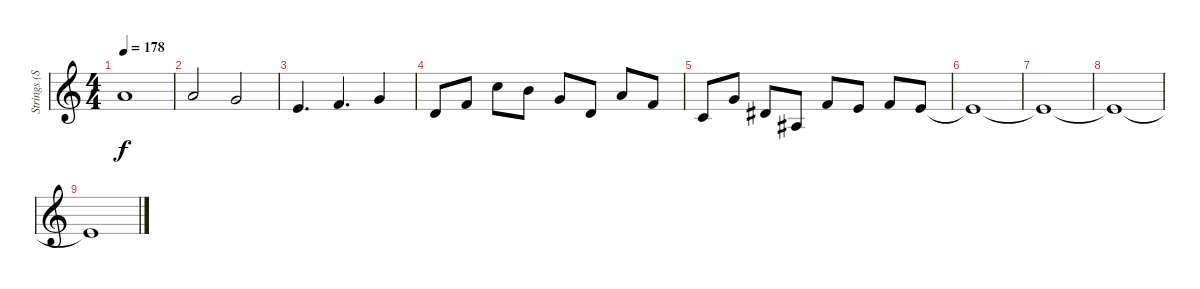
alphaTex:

\track ("Strings (Staff 1)" "Strings (S") {instrument acousticgrandpiano}
\staff {score}
\tuning (E4 B3 G3 D3 A2 E2 B1) {hide}
\ts (4 4)
\tempo 178
\clef g2
\ks c
5.1{t}.1{dy f} |
5.1.2 3.1.2 |
0.1.4{d} 1.1.4{d} 3.1.4 |
\section ("" "")
3.2.8 1.1.8 8.1.8 7.1.8 3.1.8 3.2.8 5.1.8 1.1.8 |
1.2.8 3.1.8 4.2.8 3.3.8 1.1.8 0.1.8 1.1.8 0.1.8 |
0.1{t}.1 |
0.1{t}.1 |
0.1{t}.1 |
0.1{t}.1
